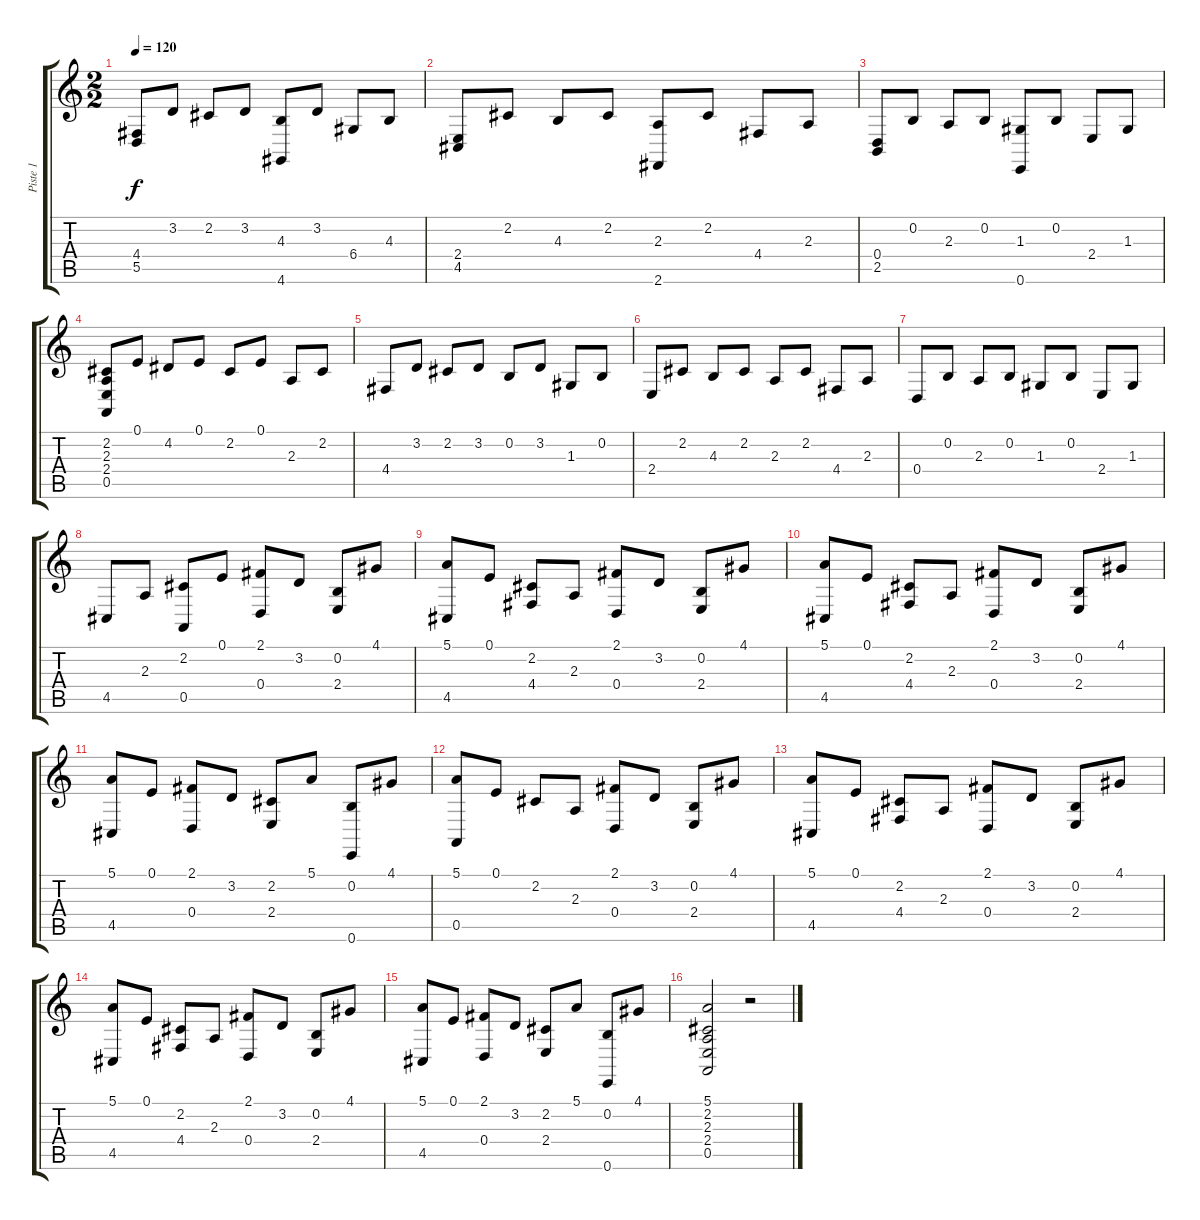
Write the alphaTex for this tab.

\track ("Piste 1" "Piste 1") {instrument drawbarorgan}
\staff {score tabs}
\tuning (E4 B3 G3 D3 A2 E2) {hide}
\ts (2 2)
\tempo 120
\clef g2
\ks c
(4.4 5.5).8{dy f} 3.2.8 2.2.8 3.2.8 (4.3 4.6).8 3.2.8 6.4.8 4.3.8 |
(2.4 4.5).8 2.2.8 4.3.8 2.2.8 (2.3 2.6).8 2.2.8 4.4.8 2.3.8 |
(0.4 2.5).8 0.2.8 2.3.8 0.2.8 (1.3 0.6).8 0.2.8 2.4.8 1.3.8 |
(2.2 2.3 2.4 0.5).8 0.1.8 4.2.8 0.1.8 2.2.8 0.1.8 2.3.8 2.2.8 |
4.4.8 3.2.8 2.2.8 3.2.8 0.2.8 3.2.8 1.3.8 0.2.8 |
2.4.8 2.2.8 4.3.8 2.2.8 2.3.8 2.2.8 4.4.8 2.3.8 |
0.4.8 0.2.8 2.3.8 0.2.8 1.3.8 0.2.8 2.4.8 1.3.8 |
4.5.8 2.3.8 (2.2 0.5).8 0.1.8 (2.1 0.4).8 3.2.8 (0.2 2.4).8 4.1.8 |
(5.1 4.5).8 0.1.8 (2.2 4.4).8 2.3.8 (2.1 0.4).8 3.2.8 (0.2 2.4).8 4.1.8 |
(5.1 4.5).8 0.1.8 (2.2 4.4).8 2.3.8 (2.1 0.4).8 3.2.8 (0.2 2.4).8 4.1.8 |
(5.1 4.5).8 0.1.8 (2.1 0.4).8 3.2.8 (2.2 2.4).8 5.1.8 (0.2 0.6).8 4.1.8 |
(5.1 0.5).8 0.1.8 2.2.8 2.3.8 (2.1 0.4).8 3.2.8 (0.2 2.4).8 4.1.8 |
(5.1 4.5).8 0.1.8 (2.2 4.4).8 2.3.8 (2.1 0.4).8 3.2.8 (0.2 2.4).8 4.1.8 |
(5.1 4.5).8 0.1.8 (2.2 4.4).8 2.3.8 (2.1 0.4).8 3.2.8 (0.2 2.4).8 4.1.8 |
(5.1 4.5).8 0.1.8 (2.1 0.4).8 3.2.8 (2.2 2.4).8 5.1.8 (0.2 0.6).8 4.1.8 |
(5.1 2.2 2.3 2.4 0.5).2 r.2
